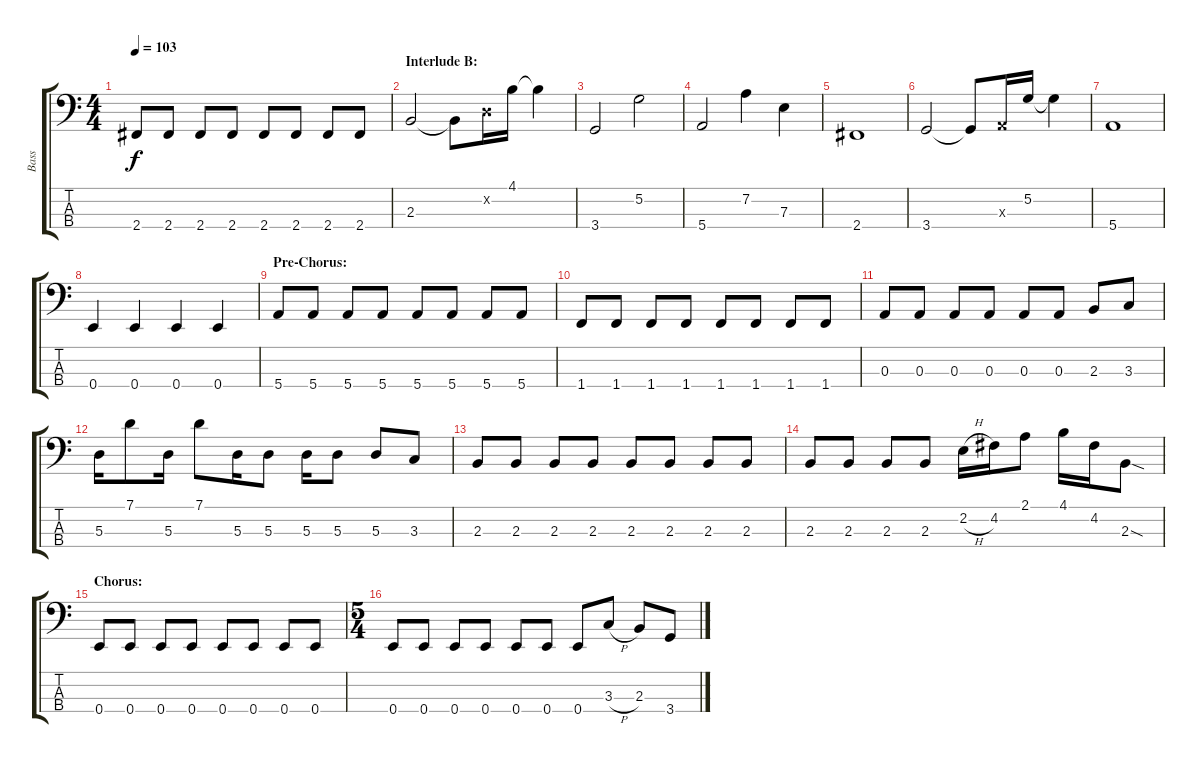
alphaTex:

\track ("Bass" "Bass") {instrument electricbasspick}
\staff {score tabs}
\tuning (G2 D2 A1 E1) {hide}
\ts (4 4)
\tempo 103
\clef f4
\ks c
2.4.8{dy f} 2.4.8 2.4.8 2.4.8 2.4.8 2.4.8 2.4.8 2.4.8 |
\section ("" "Interlude B:")
2.3.2 2.3{t}.8 0.2{x}.16{instrument slapbass2} 4.1.16 4.1{t}.4 |
3.4.2{instrument electricbasspick} 5.2.2{instrument slapbass2} |
5.4.2{instrument electricbasspick} 7.2.4 7.3.4 |
2.4.1 |
3.4.2 3.4{t}.8 0.3{x}.16{instrument slapbass2} 5.2.16 5.2{t}.4 |
5.4.1{instrument electricbasspick} |
0.4.4 0.4.4 0.4.4 0.4.4 |
\section ("" "Pre-Chorus:")
5.4.8 5.4.8 5.4.8 5.4.8 5.4.8 5.4.8 5.4.8 5.4.8 |
1.4.8 1.4.8 1.4.8 1.4.8 1.4.8 1.4.8 1.4.8 1.4.8 |
0.3.8 0.3.8 0.3.8 0.3.8 0.3.8 0.3.8 2.3.8 3.3.8 |
5.3.16 7.1.8 5.3.16 7.1.8 5.3.16 5.3.8 5.3.16 5.3.8 5.3.8 3.3.8 |
2.3.8 2.3.8 2.3.8 2.3.8 2.3.8 2.3.8 2.3.8 2.3.8 |
2.3.8 2.3.8 2.3.8 2.3.8 2.2{h}.16 4.2.16 2.1.8 4.1.16 4.2.16 2.3{sod}.8 |
\section ("" "Chorus:")
0.4.8 0.4.8 0.4.8 0.4.8 0.4.8 0.4.8 0.4.8 0.4.8 |
\ts (5 4)
0.4.8 0.4.8 0.4.8 0.4.8 0.4.8 0.4.8 0.4.8 3.3{h}.8 2.3.8 3.4.8
